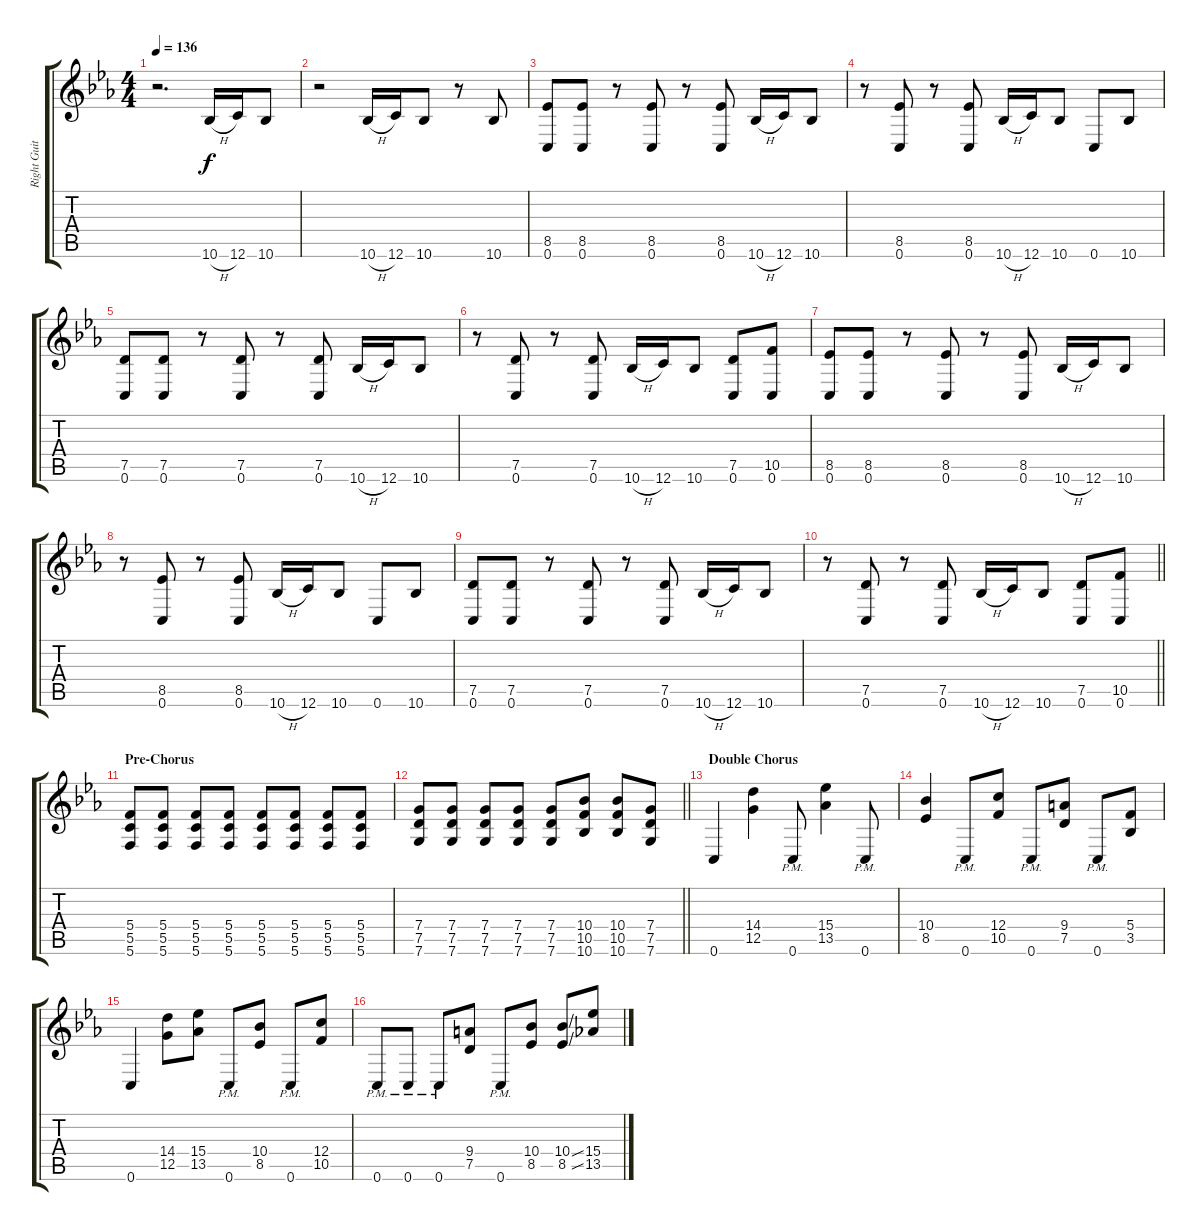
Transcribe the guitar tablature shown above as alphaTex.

\track ("Right Guitar" "Right Guit") {instrument distortionguitar}
\staff {score tabs}
\tuning (D4 A3 F3 C3 G2 C2) {hide}
\ts (4 4)
\tempo 136
\clef g2
\ks eb
r.2{d dy f} 10.6{h}.16 12.6.16 10.6.8 |
r.2 10.6{h}.16 12.6.16 10.6.8 r.8 10.6.8 |
(8.5 0.6).8 (8.5 0.6).8 r.8 (8.5 0.6).8 r.8 (8.5 0.6).8 10.6{h}.16 12.6.16 10.6.8 |
r.8 (8.5 0.6).8 r.8 (8.5 0.6).8 10.6{h}.16 12.6.16 10.6.8 0.6.8 10.6.8 |
(7.5 0.6).8 (7.5 0.6).8 r.8 (7.5 0.6).8 r.8 (7.5 0.6).8 10.6{h}.16 12.6.16 10.6.8 |
r.8 (7.5 0.6).8 r.8 (7.5 0.6).8 10.6{h}.16 12.6.16 10.6.8 (7.5 0.6).8 (10.5 0.6).8 |
(8.5 0.6).8 (8.5 0.6).8 r.8 (8.5 0.6).8 r.8 (8.5 0.6).8 10.6{h}.16 12.6.16 10.6.8 |
r.8 (8.5 0.6).8 r.8 (8.5 0.6).8 10.6{h}.16 12.6.16 10.6.8 0.6.8 10.6.8 |
(7.5 0.6).8 (7.5 0.6).8 r.8 (7.5 0.6).8 r.8 (7.5 0.6).8 10.6{h}.16 12.6.16 10.6.8 |
\barLineRight lightlight
r.8 (7.5 0.6).8 r.8 (7.5 0.6).8 10.6{h}.16 12.6.16 10.6.8 (7.5 0.6).8 (10.5 0.6).8 |
\section ("" "Pre-Chorus")
(5.4 5.5 5.6).8 (5.4 5.5 5.6).8 (5.4 5.5 5.6).8 (5.4 5.5 5.6).8 (5.4 5.5 5.6).8 (5.4 5.5 5.6).8 (5.4 5.5 5.6).8 (5.4 5.5 5.6).8 |
\barLineRight lightlight
(7.4 7.5 7.6).8 (7.4 7.5 7.6).8 (7.4 7.5 7.6).8 (7.4 7.5 7.6).8 (7.4 7.5 7.6).8 (10.4 10.5 10.6).8 (10.4 10.5 10.6).8 (7.4 7.5 7.6).8 |
\section ("" "Double Chorus")
0.6.4 (14.4 12.5).4 0.6{pm}.8 (15.4 13.5).4 0.6{pm}.8 |
(10.4 8.5).4 0.6{pm}.8 (12.4 10.5).8 0.6{pm}.8 (9.4 7.5).8 0.6{pm}.8 (5.4 3.5).8 |
0.6.4 (14.4 12.5).8 (15.4 13.5).8 0.6{pm}.8 (10.4 8.5).8 0.6{pm}.8 (12.4 10.5).8 |
0.6{pm}.8 0.6{pm}.8 0.6{pm}.8 (9.4 7.5).8 0.6{pm}.8 (10.4 8.5).8 (10.4{ss} 8.5{ss}).8 (15.4 13.5).8
